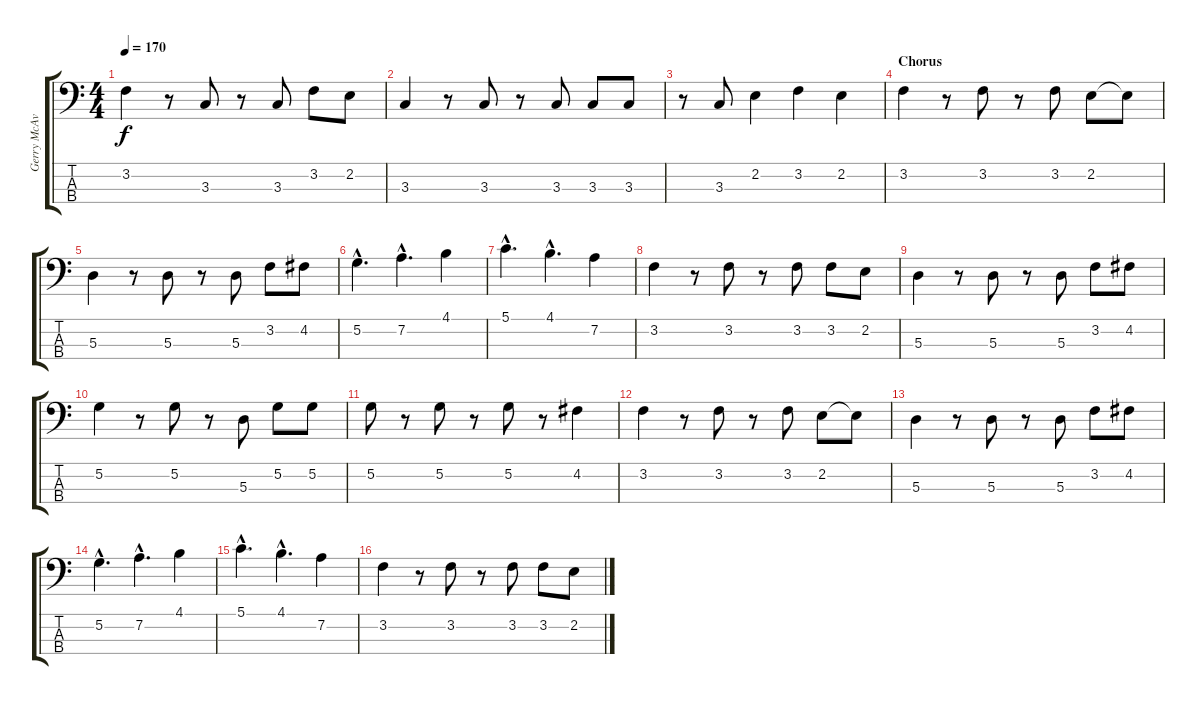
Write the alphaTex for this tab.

\track ("Gerry McAvoy" "Gerry McAv") {instrument electricbassfinger}
\staff {score tabs}
\tuning (G2 D2 A1 E1) {hide}
\ts (4 4)
\tempo 170
\clef f4
\ks c
3.2.4{dy f} r.8 3.3.8 r.8 3.3.8 3.2.8 2.2.8 |
3.3.4 r.8 3.3.8 r.8 3.3.8 3.3.8 3.3.8 |
r.8 3.3.8 2.2.4 3.2.4 2.2.4 |
\section ("" "Chorus")
3.2.4 r.8 3.2.8 r.8 3.2.8 2.2.8 2.2{t}.8 |
5.3.4 r.8 5.3.8 r.8 5.3.8 3.2.8 4.2.8 |
5.2{hac}.4{d} 7.2{hac}.4{d} 4.1.4 |
5.1{hac}.4{d} 4.1{hac}.4{d} 7.2.4 |
3.2.4 r.8 3.2.8 r.8 3.2.8 3.2.8 2.2.8 |
5.3.4 r.8 5.3.8 r.8 5.3.8 3.2.8 4.2.8 |
5.2.4 r.8 5.2.8 r.8 5.3.8 5.2.8 5.2.8 |
5.2.8 r.8 5.2.8 r.8 5.2.8 r.8 4.2.4 |
3.2.4 r.8 3.2.8 r.8 3.2.8 2.2.8 2.2{t}.8 |
5.3.4 r.8 5.3.8 r.8 5.3.8 3.2.8 4.2.8 |
5.2{hac}.4{d} 7.2{hac}.4{d} 4.1.4 |
5.1{hac}.4{d} 4.1{hac}.4{d} 7.2.4 |
3.2.4 r.8 3.2.8 r.8 3.2.8 3.2.8 2.2.8
